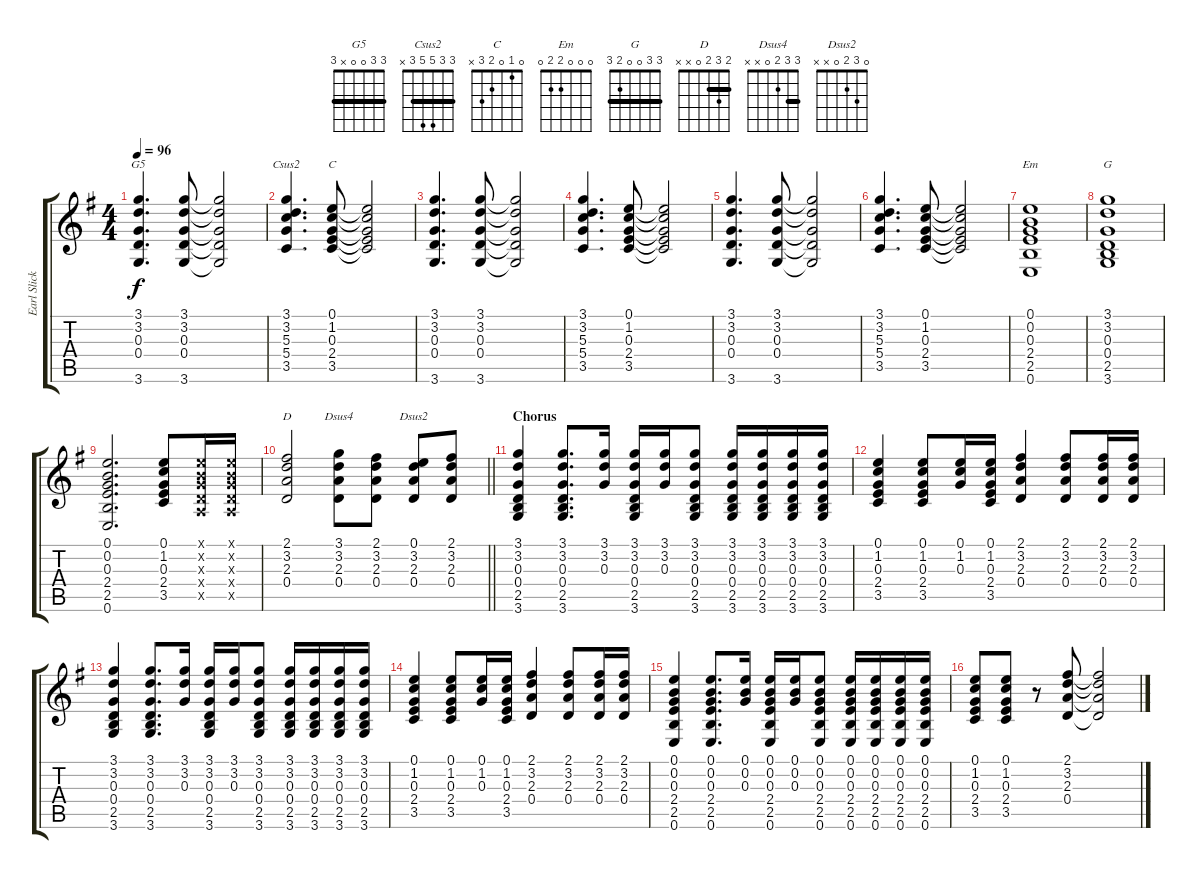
\track ("Earl Slick" "Earl Slick") {instrument acousticguitarsteel}
\staff {score tabs}
\tuning (E4 B3 G3 D3 A2 E2) {hide}
\chord ("G5" 3 3 0 0 x 3) {barre 3}
\chord ("Csus2" 3 3 5 5 3 x) {barre 3}
\chord ("C" 0 1 0 2 3 x)
\chord ("Em" 0 0 0 2 2 0)
\chord ("G" 3 3 0 0 2 3) {barre 3}
\chord ("D" 2 3 2 0 x x) {barre 2}
\chord ("Dsus4" 3 3 2 0 x x) {barre 3}
\chord ("Dsus2" 0 3 2 0 x x)
\ts (4 4)
\tempo 96
\clef g2
\ks g
(3.1 3.2 0.3 0.4 3.6).4{d ch "G5" dy f} (3.1 3.2 0.3 0.4 3.6).8 (3.1{t} 3.2{t} 0.3{t} 0.4{t} 3.6{t}).2 |
(3.1 3.2 5.3 5.4 3.5).4{d ch "Csus2"} (0.1 1.2 0.3 2.4 3.5).8{ch "C"} (0.1{t} 1.2{t} 0.3{t} 2.4{t} 3.5{t}).2 |
(3.1 3.2 0.3 0.4 3.6).4{d} (3.1 3.2 0.3 0.4 3.6).8 (3.1{t} 3.2{t} 0.3{t} 0.4{t} 3.6{t}).2 |
(3.1 3.2 5.3 5.4 3.5).4{d} (0.1 1.2 0.3 2.4 3.5).8 (0.1{t} 1.2{t} 0.3{t} 2.4{t} 3.5{t}).2 |
(3.1 3.2 0.3 0.4 3.6).4{d} (3.1 3.2 0.3 0.4 3.6).8 (3.1{t} 3.2{t} 0.3{t} 0.4{t} 3.6{t}).2 |
(3.1 3.2 5.3 5.4 3.5).4{d} (0.1 1.2 0.3 2.4 3.5).8 (0.1{t} 1.2{t} 0.3{t} 2.4{t} 3.5{t}).2 |
(0.1 0.2 0.3 2.4 2.5 0.6).1{ch "Em"} |
(3.1 3.2 0.3 0.4 2.5 3.6).1{ch "G"} |
(0.1 0.2 0.3 2.4 2.5 0.6).2{d} (0.1 1.2 0.3 2.4 3.5).8 (0.1{x} 0.2{x} 0.3{x} 0.4{x} 0.5{x}).16 (0.1{x} 0.2{x} 0.3{x} 0.4{x} 0.5{x}).16 |
\barLineRight lightlight
(2.1 3.2 2.3 0.4).2{ch "D"} (3.1 3.2 2.3 0.4).8{ch "Dsus4"} (2.1 3.2 2.3 0.4).8 (0.1 3.2 2.3 0.4).8{ch "Dsus2"} (2.1 3.2 2.3 0.4).8 |
\section ("" "Chorus")
(3.1 3.2 0.3 0.4 2.5 3.6).4 (3.1 3.2 0.3 0.4 2.5 3.6).8{d} (3.1 3.2 0.3).16 (3.1 3.2 0.3 0.4 2.5 3.6).16 (3.1 3.2 0.3).16 (3.1 3.2 0.3 0.4 2.5 3.6).8 (3.1 3.2 0.3 0.4 2.5 3.6).16 (3.1 3.2 0.3 0.4 2.5 3.6).16 (3.1 3.2 0.3 0.4 2.5 3.6).16 (3.1 3.2 0.3 0.4 2.5 3.6).16 |
(0.1 1.2 0.3 2.4 3.5).4 (0.1 1.2 0.3 2.4 3.5).8 (0.1 1.2 0.3).16 (0.1 1.2 0.3 2.4 3.5).16 (2.1 3.2 2.3 0.4).4 (2.1 3.2 2.3 0.4).8 (2.1 3.2 2.3 0.4).16 (2.1 3.2 2.3 0.4).16 |
(3.1 3.2 0.3 0.4 2.5 3.6).4 (3.1 3.2 0.3 0.4 2.5 3.6).8{d} (3.1 3.2 0.3).16 (3.1 3.2 0.3 0.4 2.5 3.6).16 (3.1 3.2 0.3).16 (3.1 3.2 0.3 0.4 2.5 3.6).8 (3.1 3.2 0.3 0.4 2.5 3.6).16 (3.1 3.2 0.3 0.4 2.5 3.6).16 (3.1 3.2 0.3 0.4 2.5 3.6).16 (3.1 3.2 0.3 0.4 2.5 3.6).16 |
(0.1 1.2 0.3 2.4 3.5).4 (0.1 1.2 0.3 2.4 3.5).8 (0.1 1.2 0.3).16 (0.1 1.2 0.3 2.4 3.5).16 (2.1 3.2 2.3 0.4).4 (2.1 3.2 2.3 0.4).8 (2.1 3.2 2.3 0.4).16 (2.1 3.2 2.3 0.4).16 |
(0.1 0.2 0.3 2.4 2.5 0.6).4 (0.1 0.2 0.3 2.4 2.5 0.6).8{d} (0.1 0.2 0.3).16 (0.1 0.2 0.3 2.4 2.5 0.6).16 (0.1 0.2 0.3).16 (0.1 0.2 0.3 2.4 2.5 0.6).8 (0.1 0.2 0.3 2.4 2.5 0.6).16 (0.1 0.2 0.3 2.4 2.5 0.6).16 (0.1 0.2 0.3 2.4 2.5 0.6).16 (0.1 0.2 0.3 2.4 2.5 0.6).16 |
(0.1 1.2 0.3 2.4 3.5).8 (0.1 1.2 0.3 2.4 3.5).8 r.8 (2.1 3.2 2.3 0.4).8 (2.1{t} 3.2{t} 2.3{t} 0.4{t}).2
